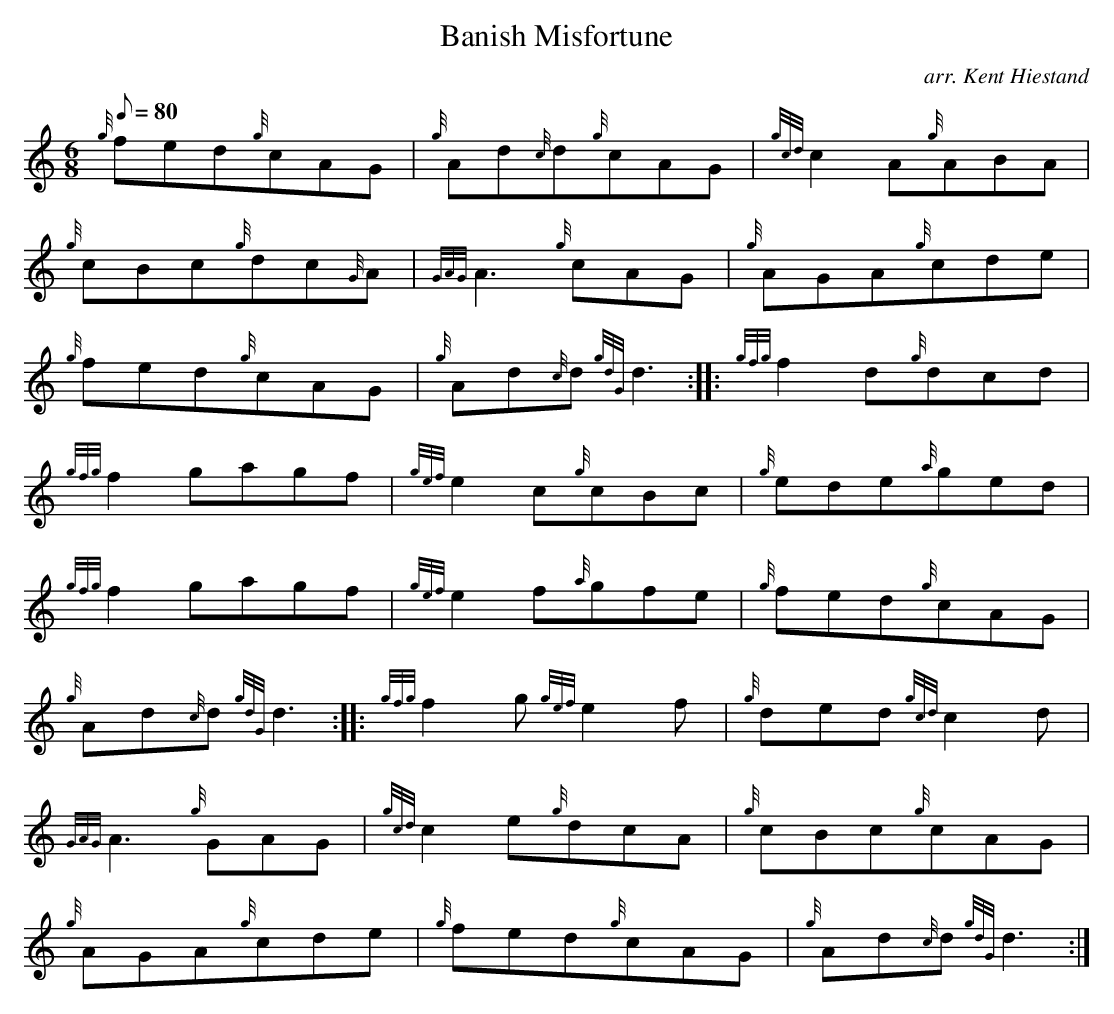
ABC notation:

X:1
T:Banish Misfortune
M:6/8
L:1/8
Q:80
C:arr. Kent Hiestand
K:HP
{g}fed{g}cAG | \
{g}Ad{c}d{g}cAG | \
{gcd}c2A{g}ABA |
{g}cBc{g}dc{G}A | \
{GAG}A3{g}cAG | \
{g}AGA{g}cde |
{g}fed{g}cAG | \
{g}Ad{c}d{gdG}d3 :: \
{gfg}f2d{g}dcd |
{gfg}f2gagf | \
{gef}e2c{g}cBc | \
{g}ede{a}ged |
{gfg}f2gagf | \
{gef}e2f{a}gfe | \
{g}fed{g}cAG |
{g}Ad{c}d{gdG}d3 :: \
{gfg}f2g{gef}e2f | \
{g}ded{gcd}c2d |
{GAG}A3{g}GAG | \
{gcd}c2e{g}dcA | \
{g}cBc{g}cAG |
{g}AGA{g}cde | \
{g}fed{g}cAG | \
{g}Ad{c}d{gdG}d3 :|
